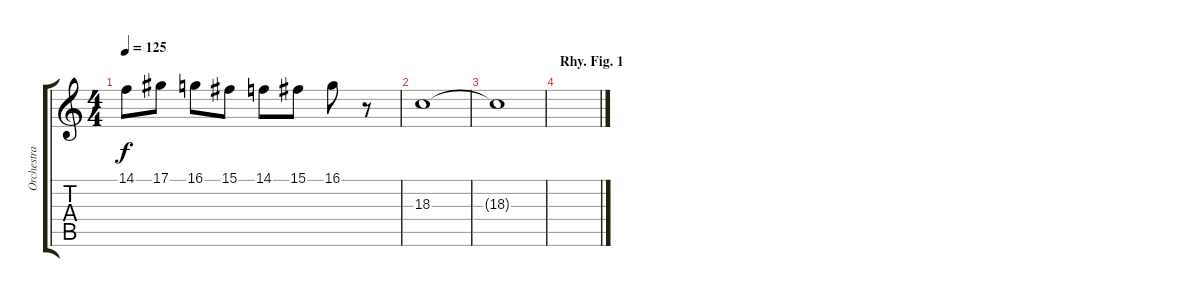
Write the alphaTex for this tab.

\track ("Orchestra 2" "Orchestra ") {instrument stringensemble1}
\staff {score tabs}
\tuning (Eb4 Bb3 Gb3 Db3 Ab2 Eb2) {hide}
\ts (4 4)
\tempo 125
\clef g2
\ks c
14.1.8{dy f} 17.1.8 16.1.8 15.1.8 14.1.8 15.1.8 16.1.8 r.8 |
18.3.1 |
18.3{t}.1 |
\section ("" "Rhy. Fig. 1")
